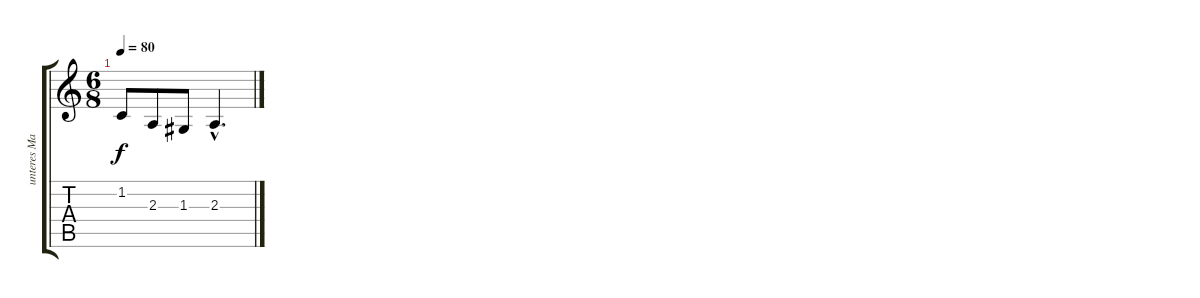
\track ("unteres Manual" "unteres Ma") {instrument churchorgan}
\staff {score tabs}
\tuning (E4 B3 G3 D3 A2 E2) {hide}
\ts (6 8)
\tempo 80
\clef g2
\ks c
1.2.8{dy f} 2.3.8 1.3.8 2.3{hac}.4{d}
